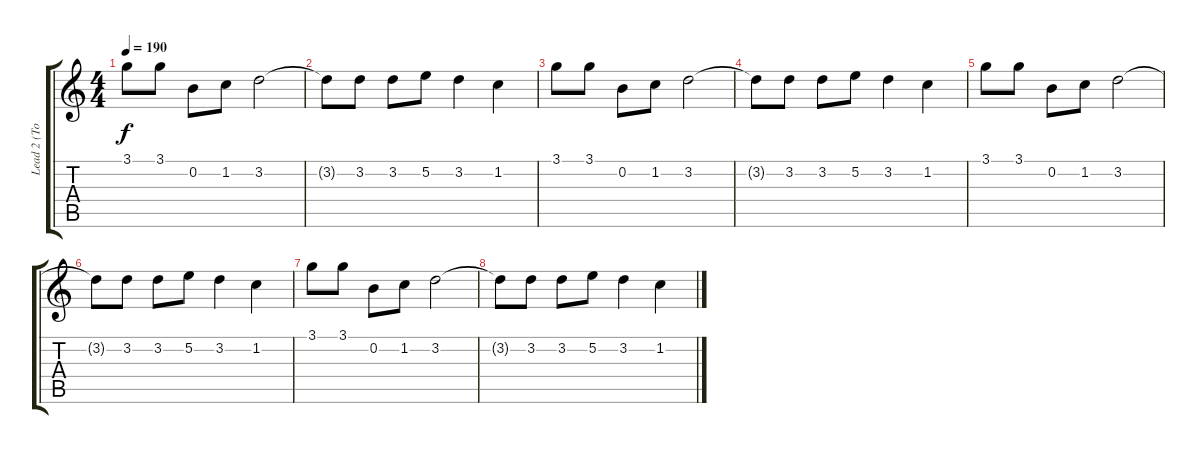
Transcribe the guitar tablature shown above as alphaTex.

\track ("Lead 2 (Tom)" "Lead 2 (To") {instrument overdrivenguitar}
\staff {score tabs}
\tuning (E4 B3 G3 D3 A2 E2) {hide}
\ts (4 4)
\tempo 190
\clef g2
\ks c
3.1.8{dy f} 3.1.8 0.2.8 1.2.8 3.2.2 |
3.2{t}.8 3.2.8 3.2.8 5.2.8 3.2.4 1.2.4 |
3.1.8 3.1.8 0.2.8 1.2.8 3.2.2 |
3.2{t}.8 3.2.8 3.2.8 5.2.8 3.2.4 1.2.4 |
3.1.8 3.1.8 0.2.8 1.2.8 3.2.2 |
3.2{t}.8 3.2.8 3.2.8 5.2.8 3.2.4 1.2.4 |
3.1.8 3.1.8 0.2.8 1.2.8 3.2.2 |
3.2{t}.8 3.2.8 3.2.8 5.2.8 3.2.4 1.2.4
